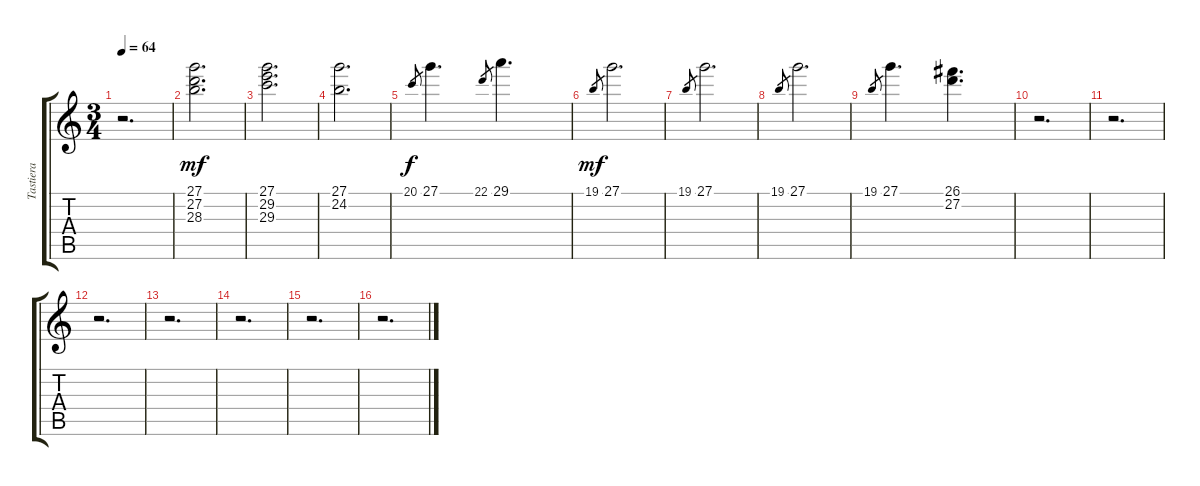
\track ("Tastiera" "Tastiera") {instrument percussiveorgan}
\staff {score tabs}
\tuning (E4 B3 G3 D3 A2 E2) {hide}
\ts (3 4)
\tempo 64
\clef g2
\ks c
r.2{d dy mf} |
(27.1 27.2 28.3).2{d} |
(27.1 29.2 29.3).2{d} |
(27.1 24.2).2{d} |
20.1.8{gr dy f} 27.1.4{d} 22.1.8{gr} 29.1.4{d} |
19.1.8{gr dy mf} 27.1.2{d} |
19.1.8{gr} 27.1.2{d} |
19.1.8{gr} 27.1.2{d} |
19.1.8{gr} 27.1.4{d} (26.1 27.2).4{d} |
r.2{d} |
r.2{d} |
r.2{d} |
r.2{d} |
r.2{d} |
r.2{d} |
r.2{d}
